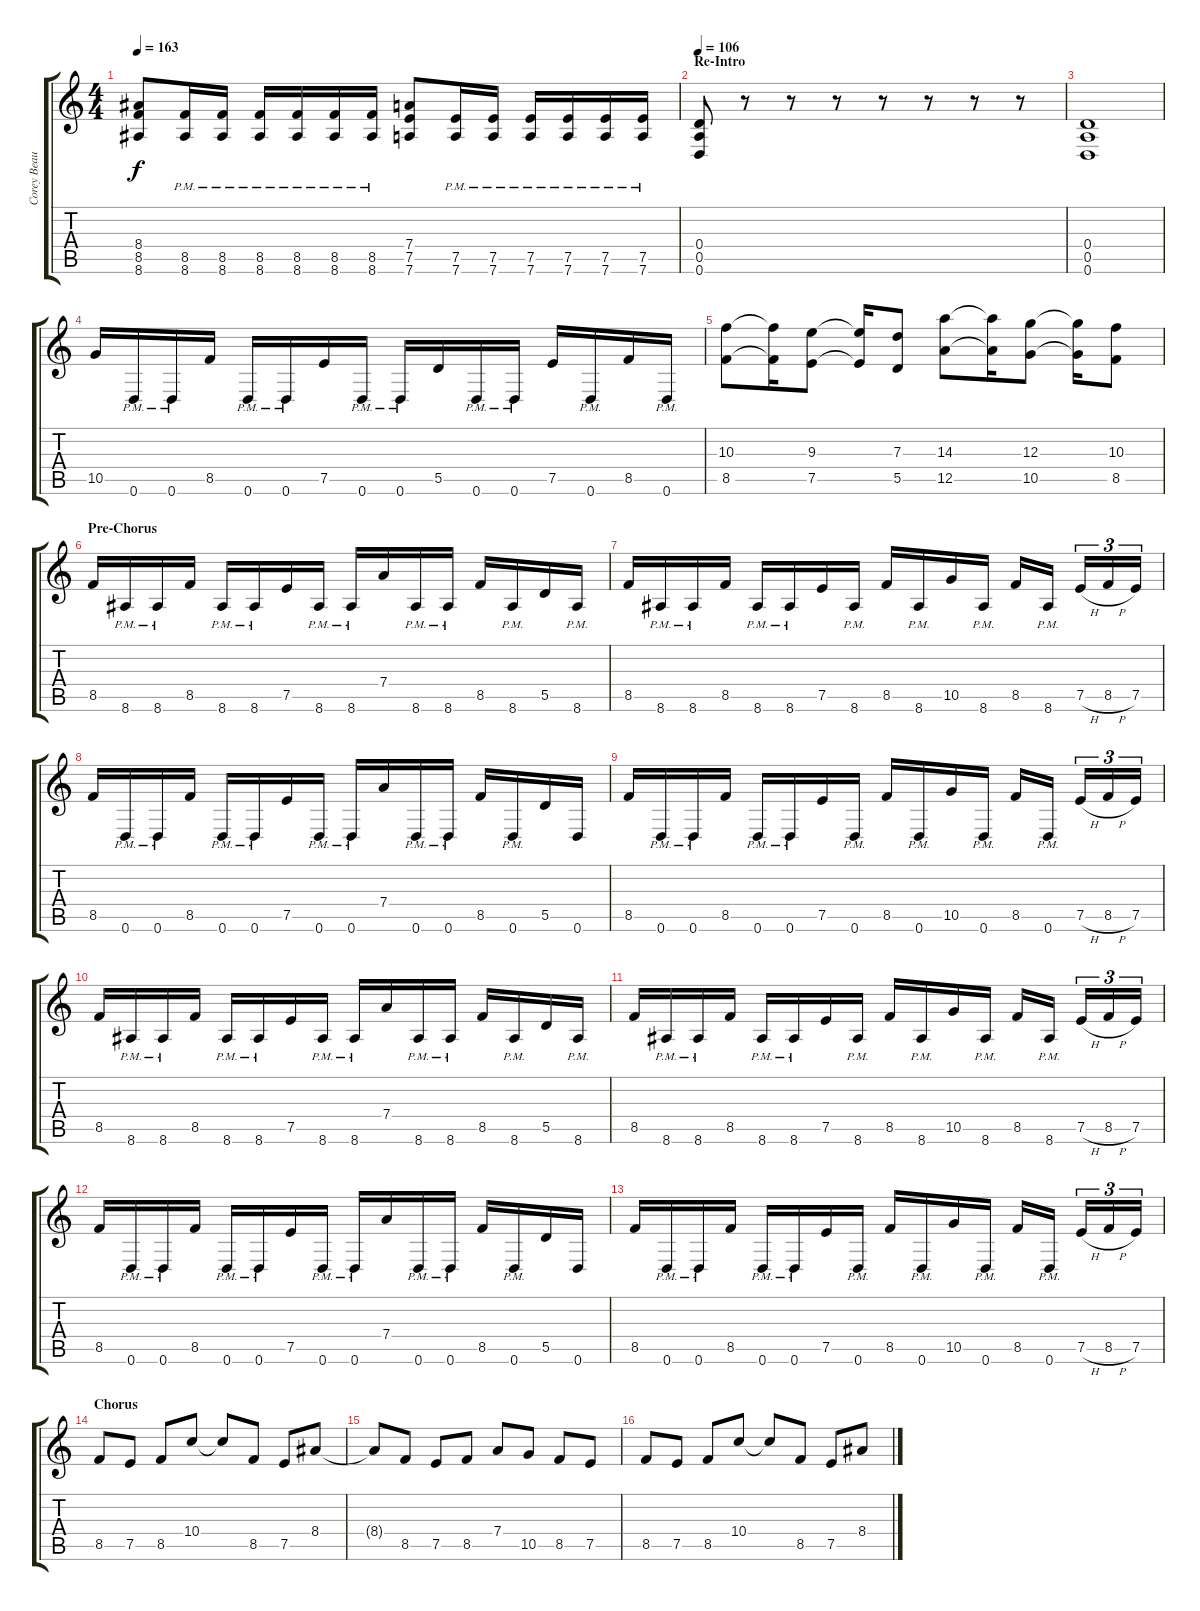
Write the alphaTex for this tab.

\track ("Corey Beaulieu" "Corey Beau") {instrument distortionguitar}
\staff {score tabs}
\tuning (E4 B3 G3 D3 A2 D2) {hide}
\ts (4 4)
\tempo 163
\clef g2
\ks c
(8.4 8.5 8.6).8{dy f} (8.5{pm} 8.6{pm}).16 (8.5{pm} 8.6{pm}).16 (8.5{pm} 8.6{pm}).16 (8.5{pm} 8.6{pm}).16 (8.5{pm} 8.6{pm}).16 (8.5{pm} 8.6{pm}).16 (7.4 7.5 7.6).8 (7.5{pm} 7.6{pm}).16 (7.5{pm} 7.6{pm}).16 (7.5{pm} 7.6{pm}).16 (7.5{pm} 7.6{pm}).16 (7.5{pm} 7.6{pm}).16 (7.5{pm} 7.6{pm}).16 |
\section ("" "Re-Intro")
\tempo 106
(0.4 0.5 0.6).8 r.8 r.8 r.8 r.8 r.8 r.8 r.8 |
(0.4 0.5 0.6).1 |
10.5.16 0.6{pm}.16 0.6{pm}.16 8.5.16 0.6{pm}.16 0.6{pm}.16 7.5.16 0.6{pm}.16 0.6{pm}.16 5.5.16 0.6{pm}.16 0.6{pm}.16 7.5.16 0.6{pm}.16 8.5.16 0.6{pm}.16 |
(10.3 8.5).8 (10.3{t} 8.5{t}).16 (9.3 7.5).8 (9.3{t} 7.5{t}).16 (7.3 5.5).8 (14.3 12.5).8 (14.3{t} 12.5{t}).16 (12.3 10.5).8 (12.3{t} 10.5{t}).16 (10.3 8.5).8 |
\section ("" "Pre-Chorus")
8.5.16 8.6{pm}.16 8.6{pm}.16 8.5.16 8.6{pm}.16 8.6{pm}.16 7.5.16 8.6{pm}.16 8.6{pm}.16 7.4.16 8.6{pm}.16 8.6{pm}.16 8.5.16 8.6{pm}.16 5.5.16 8.6{pm}.16 |
8.5.16 8.6{pm}.16 8.6{pm}.16 8.5.16 8.6{pm}.16 8.6{pm}.16 7.5.16 8.6{pm}.16 8.5.16 8.6{pm}.16 10.5.16 8.6{pm}.16 8.5.16 8.6{pm}.16 7.5{h}.16{tu (3 2)} 8.5{h}.16{tu (3 2)} 7.5.16{tu (3 2)} |
8.5.16 0.6{pm}.16 0.6{pm}.16 8.5.16 0.6{pm}.16 0.6{pm}.16 7.5.16 0.6{pm}.16 0.6{pm}.16 7.4.16 0.6{pm}.16 0.6{pm}.16 8.5.16 0.6{pm}.16 5.5.16 0.6.16 |
8.5.16 0.6{pm}.16 0.6{pm}.16 8.5.16 0.6{pm}.16 0.6{pm}.16 7.5.16 0.6{pm}.16 8.5.16 0.6{pm}.16 10.5.16 0.6{pm}.16 8.5.16 0.6{pm}.16 7.5{h}.16{tu (3 2)} 8.5{h}.16{tu (3 2)} 7.5.16{tu (3 2)} |
8.5.16 8.6{pm}.16 8.6{pm}.16 8.5.16 8.6{pm}.16 8.6{pm}.16 7.5.16 8.6{pm}.16 8.6{pm}.16 7.4.16 8.6{pm}.16 8.6{pm}.16 8.5.16 8.6{pm}.16 5.5.16 8.6{pm}.16 |
8.5.16 8.6{pm}.16 8.6{pm}.16 8.5.16 8.6{pm}.16 8.6{pm}.16 7.5.16 8.6{pm}.16 8.5.16 8.6{pm}.16 10.5.16 8.6{pm}.16 8.5.16 8.6{pm}.16 7.5{h}.16{tu (3 2)} 8.5{h}.16{tu (3 2)} 7.5.16{tu (3 2)} |
8.5.16 0.6{pm}.16 0.6{pm}.16 8.5.16 0.6{pm}.16 0.6{pm}.16 7.5.16 0.6{pm}.16 0.6{pm}.16 7.4.16 0.6{pm}.16 0.6{pm}.16 8.5.16 0.6{pm}.16 5.5.16 0.6.16 |
8.5.16 0.6{pm}.16 0.6{pm}.16 8.5.16 0.6{pm}.16 0.6{pm}.16 7.5.16 0.6{pm}.16 8.5.16 0.6{pm}.16 10.5.16 0.6{pm}.16 8.5.16 0.6{pm}.16 7.5{h}.16{tu (3 2)} 8.5{h}.16{tu (3 2)} 7.5.16{tu (3 2)} |
\section ("" "Chorus")
8.5.8 7.5.8 8.5.8 10.4.8 10.4{t}.8 8.5.8 7.5.8 8.4.8 |
8.4{t}.8 8.5.8 7.5.8 8.5.8 7.4.8 10.5.8 8.5.8 7.5.8 |
8.5.8 7.5.8 8.5.8 10.4.8 10.4{t}.8 8.5.8 7.5.8 8.4.8
